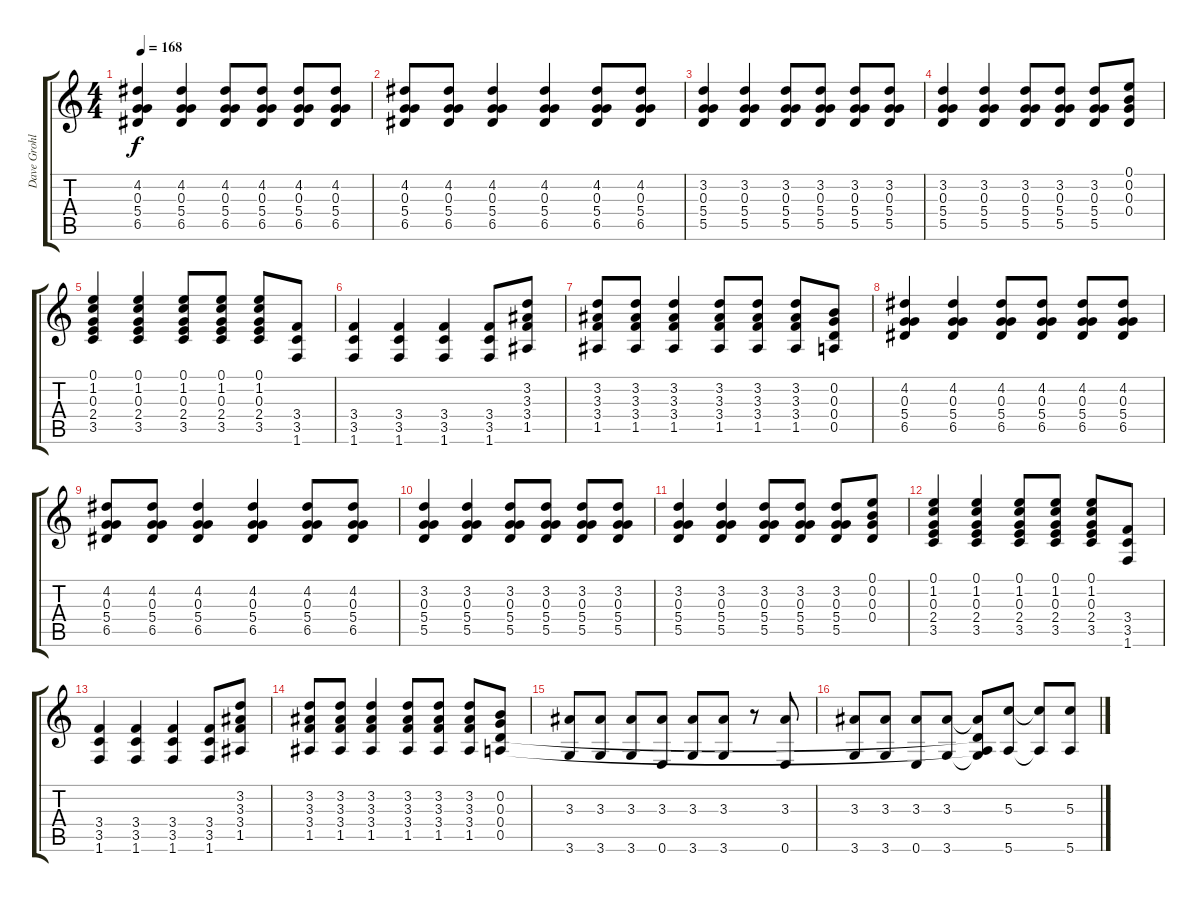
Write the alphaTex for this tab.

\track ("Dave Grohl" "Dave Grohl") {instrument distortionguitar}
\staff {score tabs}
\tuning (E4 B3 G3 D3 A2 E2) {hide}
\ts (4 4)
\tempo 168
\clef g2
\ks c
(4.2 0.3 5.4 6.5).4{dy f} (4.2 0.3 5.4 6.5).4 (4.2 0.3 5.4 6.5).8 (4.2 0.3 5.4 6.5).8 (4.2 0.3 5.4 6.5).8 (4.2 0.3 5.4 6.5).8 |
(4.2 0.3 5.4 6.5).8 (4.2 0.3 5.4 6.5).8 (4.2 0.3 5.4 6.5).4 (4.2 0.3 5.4 6.5).4 (4.2 0.3 5.4 6.5).8 (4.2 0.3 5.4 6.5).8 |
(3.2 0.3 5.4 5.5).4 (3.2 0.3 5.4 5.5).4 (3.2 0.3 5.4 5.5).8 (3.2 0.3 5.4 5.5).8 (3.2 0.3 5.4 5.5).8 (3.2 0.3 5.4 5.5).8 |
(3.2 0.3 5.4 5.5).4 (3.2 0.3 5.4 5.5).4 (3.2 0.3 5.4 5.5).8 (3.2 0.3 5.4 5.5).8 (3.2 0.3 5.4 5.5).8 (0.1 0.2 0.3 0.4).8 |
(0.1 1.2 0.3 2.4 3.5).4 (0.1 1.2 0.3 2.4 3.5).4 (0.1 1.2 0.3 2.4 3.5).8 (0.1 1.2 0.3 2.4 3.5).8 (0.1 1.2 0.3 2.4 3.5).8 (3.4 3.5 1.6).8 |
(3.4 3.5 1.6).4 (3.4 3.5 1.6).4 (3.4 3.5 1.6).4 (3.4 3.5 1.6).8 (3.2 3.3 3.4 1.5).8 |
(3.2 3.3 3.4 1.5).8 (3.2 3.3 3.4 1.5).8 (3.2 3.3 3.4 1.5).4 (3.2 3.3 3.4 1.5).8 (3.2 3.3 3.4 1.5).8 (3.2 3.3 3.4 1.5).8 (0.2 0.3 0.4 0.5).8 |
(4.2 0.3 5.4 6.5).4 (4.2 0.3 5.4 6.5).4 (4.2 0.3 5.4 6.5).8 (4.2 0.3 5.4 6.5).8 (4.2 0.3 5.4 6.5).8 (4.2 0.3 5.4 6.5).8 |
(4.2 0.3 5.4 6.5).8 (4.2 0.3 5.4 6.5).8 (4.2 0.3 5.4 6.5).4 (4.2 0.3 5.4 6.5).4 (4.2 0.3 5.4 6.5).8 (4.2 0.3 5.4 6.5).8 |
(3.2 0.3 5.4 5.5).4 (3.2 0.3 5.4 5.5).4 (3.2 0.3 5.4 5.5).8 (3.2 0.3 5.4 5.5).8 (3.2 0.3 5.4 5.5).8 (3.2 0.3 5.4 5.5).8 |
(3.2 0.3 5.4 5.5).4 (3.2 0.3 5.4 5.5).4 (3.2 0.3 5.4 5.5).8 (3.2 0.3 5.4 5.5).8 (3.2 0.3 5.4 5.5).8 (0.1 0.2 0.3 0.4).8 |
(0.1 1.2 0.3 2.4 3.5).4 (0.1 1.2 0.3 2.4 3.5).4 (0.1 1.2 0.3 2.4 3.5).8 (0.1 1.2 0.3 2.4 3.5).8 (0.1 1.2 0.3 2.4 3.5).8 (3.4 3.5 1.6).8 |
(3.4 3.5 1.6).4 (3.4 3.5 1.6).4 (3.4 3.5 1.6).4 (3.4 3.5 1.6).8 (3.2 3.3 3.4 1.5).8 |
(3.2 3.3 3.4 1.5).8 (3.2 3.3 3.4 1.5).8 (3.2 3.3 3.4 1.5).4 (3.2 3.3 3.4 1.5).8 (3.2 3.3 3.4 1.5).8 (3.2 3.3 3.4 1.5).8 (0.2 0.3 0.4 0.5).8 |
(3.3 3.6).8 (3.3 3.6).8 (3.3 3.6).8 (3.3 0.6).8 (3.3 3.6).8 (3.3 3.6).8 r.8 (3.3 0.6).8 |
(3.3 3.6).8 (3.3 3.6).8 (3.3 0.6).8 (3.3 3.6).8 (3.3{t} 0.4{t} 0.5{t} 3.6{t}).8 (5.3 5.6).8 (5.3{t} 5.6{t}).8 (5.3 5.6).8
